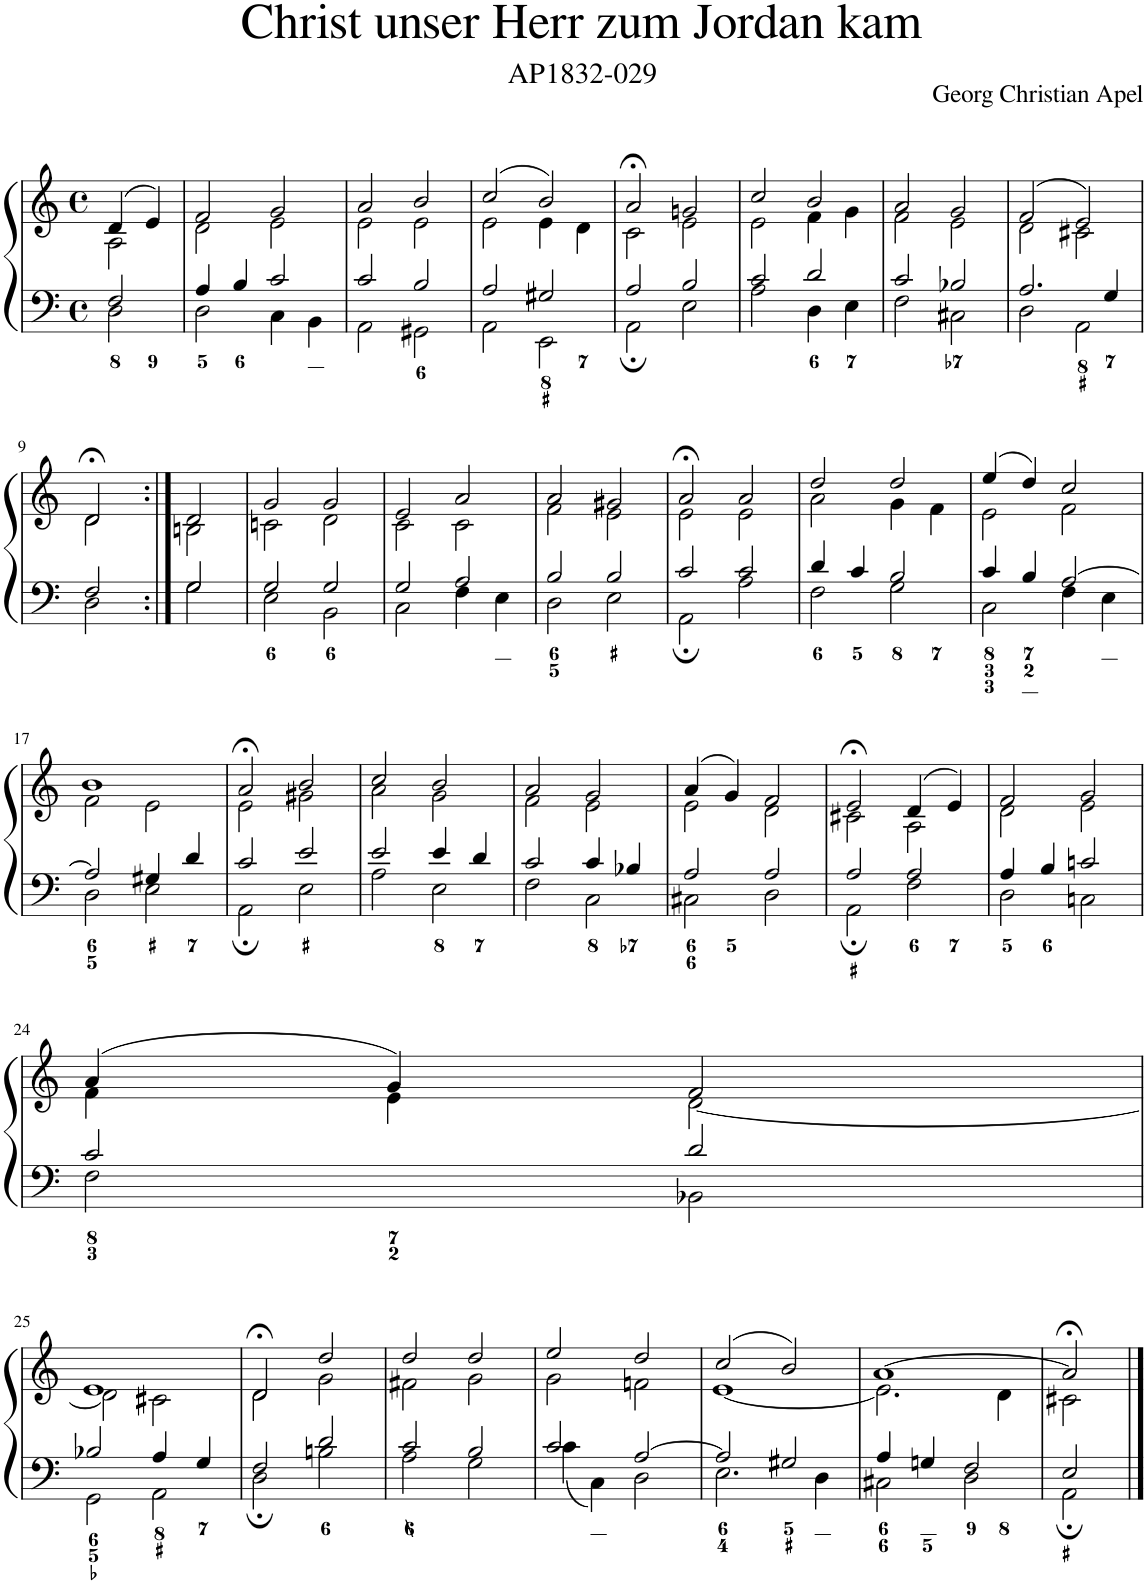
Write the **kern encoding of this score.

**kern	**kern
*part1	*part1
*staff2	*staff1
*I"Piano	*
*I'Pno.	*
*clefF4	*clefG2
*k[]	*k[]
*M4/4	*M4/4
*met(c)	*met(c)
=1	=1
*^	*^
2F/	2D\	(4d/	2A\
.	.	4e/)	.
=2	=2	=2	=2
4A/	2D\	2f/	2d\
4B/	.	.	.
2c/	4C\	2g/	2e\
.	4BB\	.	.
=3	=3	=3	=3
2c/	2AA\	2a/	2e\
2B/	2GG#X\	2b/	2e\
=4	=4	=4	=4
2A/	2AA\	(2cc/	2e\
2G#X/	2EE\	2b/)	4e\
.	.	.	4d\
=5	=5	=5	=5
2A/	2AA;\	2a;</	2c\
2B/	2E\	2gn/	2e\
=6	=6	=6	=6
2c/	2A\	2cc/	2e\
2d/	4D\	2b/	4f\
.	4E\	.	4g\
=7	=7	=7	=7
2c/	2F\	2a/	2f\
2B-X/	2C#X\	2g/	2e\
=8	=8	=8	=8
2.A/	2D\	(2f/	2d\
.	2AA\	2e/)	2c#X\
4G/	.	.	.
!!LO:LB:g=z	!!
=9	=9	=9	=9
2F/	2D\	2d;</	2d\
=10:|!	=10:|!	=10:|!	=10:|!
2G/	2G\	2d/	2Bn\
=11	=11	=11	=11
2G/	2E\	2g/	2cn\
2G/	2BB\	2g/	2d\
=12	=12	=12	=12
2G/	2C\	2e/	2c\
2A/	4F\	2a/	2c\
.	4E\	.	.
=13	=13	=13	=13
2B/	2D\	2a/	2f\
2B/	2E\	2g#X/	2e\
=14	=14	=14	=14
2c/	2AA;\	2a;</	2e\
2c/	2A\	2a/	2e\
=15	=15	=15	=15
4d/	2F\	2dd/	2a\
4c/	.	.	.
2B/	2G\	2dd/	4g\
.	.	.	4f\
=16	=16	=16	=16
4c/	2C\	(4ee/	2e\
4B/	.	4dd/)	.
[2A/	4F\	2cc/	2f\
.	4E\	.	.
!!LO:LB:g=z	!!
=17	=17	=17	=17
2A/]	2D\	1b	2f\
4G#X/	2E\	.	2e\
4d/	.	.	.
=18	=18	=18	=18
2c/	2AA;\	2a;</	2e\
2e/	2E\	2b/	2g#X\
=19	=19	=19	=19
2e/	2A\	2cc/	2a\
4e/	2E\	2b/	2g\
4d/	.	.	.
=20	=20	=20	=20
2c/	2F\	2a/	2f\
4c/	2C\	2g/	2e\
4B-X/	.	.	.
=21	=21	=21	=21
2A/	2C#X\	(4a/	2e\
.	.	4g/)	.
2A/	2D\	2f/	2d\
=22	=22	=22	=22
2A/	2AA;\	2e;</	2c#X\
2A/	2F\	(4d/	2A\
.	.	4e/)	.
=23	=23	=23	=23
4A/	2D\	2f/	2d\
4B/	.	.	.
2cn/	2Cn\	2g/	2e\
!!LO:LB:g=z	!!
=24	=24	=24	=24
2c/	2F\	(4a/	4f\
.	.	4g/)	4e\
2d/	2BB-X\	2f/	[2d\
!!LO:LB:g=z	!!
=25	=25	=25	=25
2B-X/	2GG\	1e	2d\]
4A/	2AA\	.	2c#X\
4G/	.	.	.
=26	=26	=26	=26
2F/	2D;\	2d;</	2d\
2d/	2Bn\	2dd/	2g\
=27	=27	=27	=27
2c/	2A\	2dd/	2f#X\
2B/	2G\	2dd/	2g\
=28	=28	=28	=28
2c/	4c\	2ee/	2g\
.	4C\	.	.
[2A/	2D\	2dd/	2fn\
=29	=29	=29	=29
2A/]	2.E\	(2cc/	[1e
2G#X/	.	2b/)	.
.	4D\	.	.
=30	=30	=30	=30
4A/	2C#X\	[1a	2.e\]
4Gn/	.	.	.
2F/	2D\	.	.
.	.	.	4d\
=31	=31	=31	=31
2E/	2AA;\	2a;</]	2c#X\
*v	*v	*	*
*	*v	*v
==	==
*-	*-
